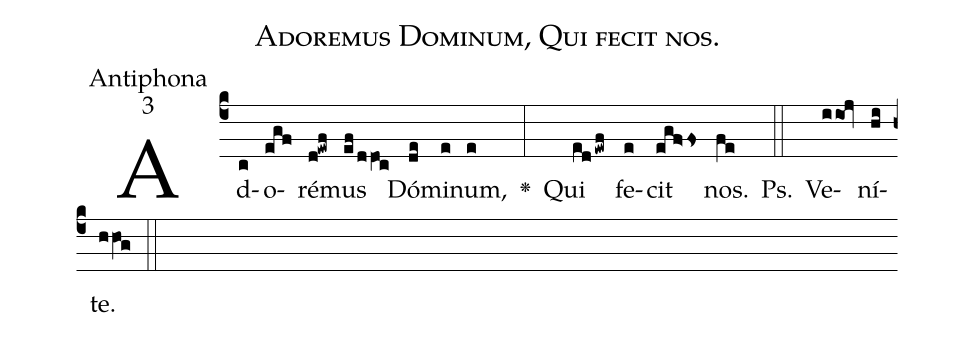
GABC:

name:Adoremus Dominum, Qui fecit nos.;
office-part:Antiphona;
mode:3;
%%
(c4) Ad(c)o(egf)ré(d!ewf)mus(ef/ddOc) Dó(de)mi(e)num,(e)  <v>\greheightstar</v>(:) Qui(ed/ewf) fe(e)cit(egf>fs) nos.(fe) Ps.(::) Ve(iiOj)ní(hi)te.(hhOg) (::)
